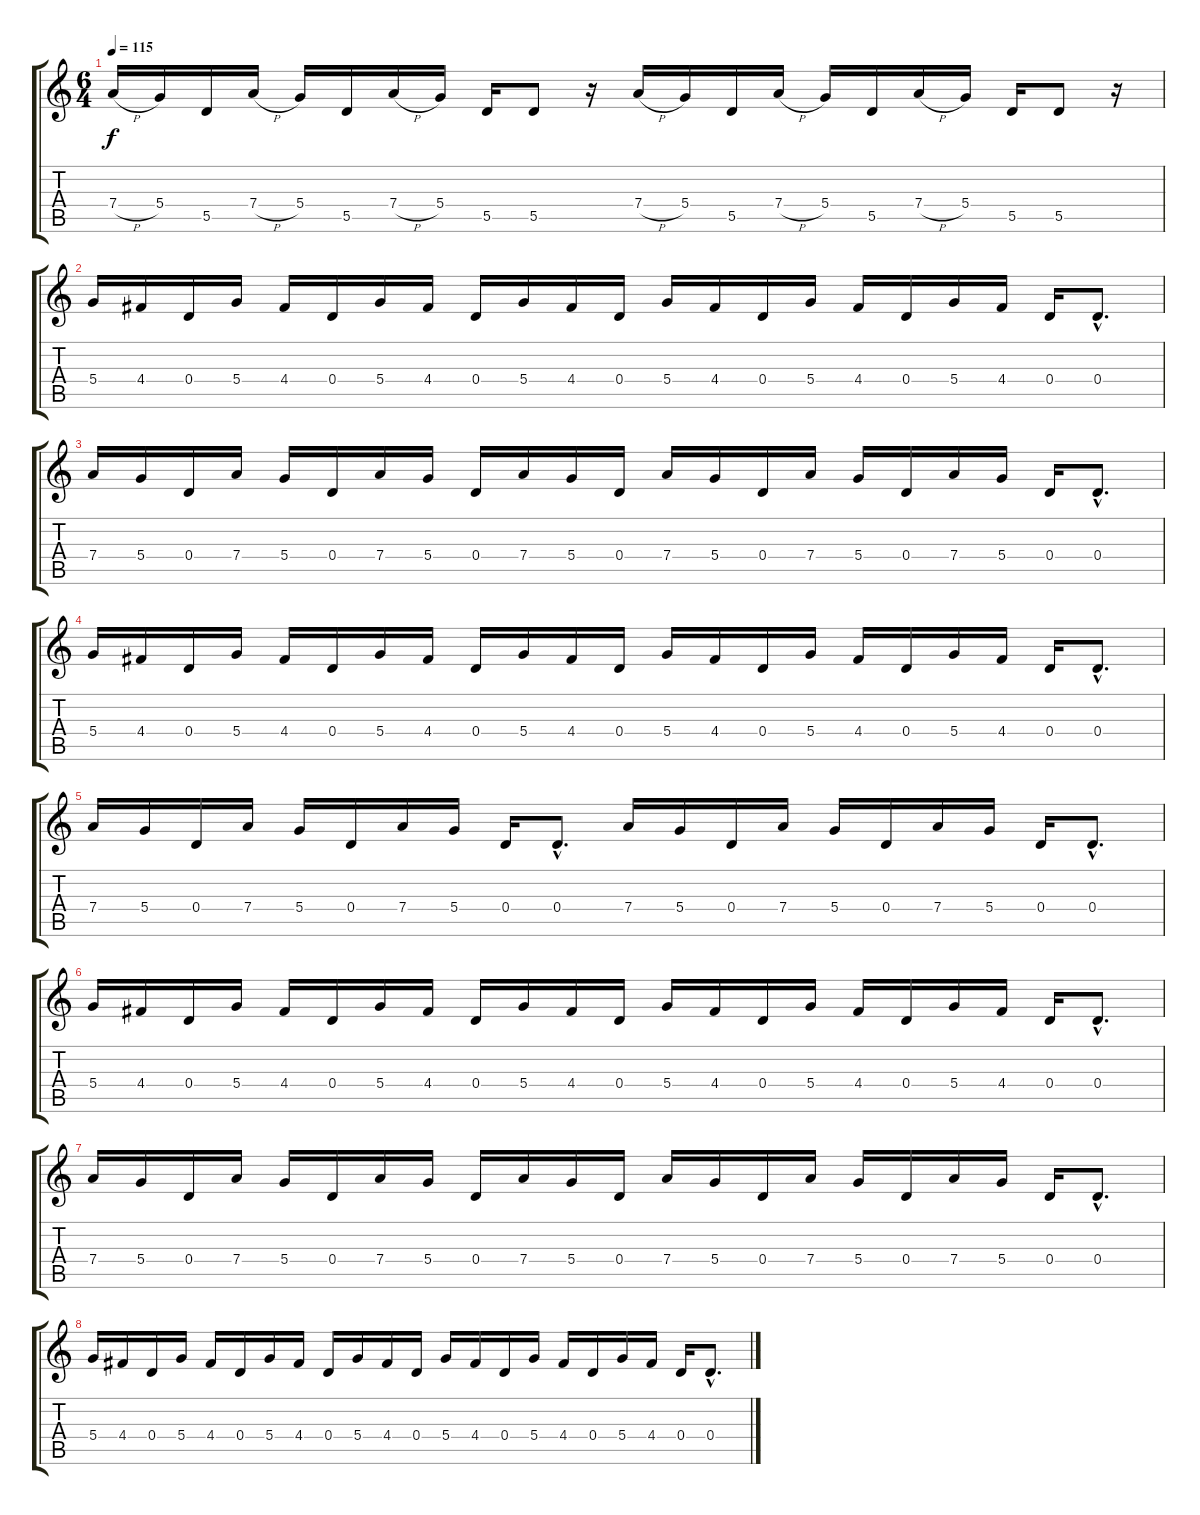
\track "" {instrument distortionguitar}
\staff {score tabs}
\tuning (E4 B3 G3 D3 A2 E2) {hide}
\ts (6 4)
\tempo 115
\clef g2
\ks c
7.4{h}.16{dy f} 5.4.16 5.5.16 7.4{h}.16 5.4.16 5.5.16 7.4{h}.16 5.4.16 5.5.16 5.5.8 r.16 7.4{h}.16 5.4.16 5.5.16 7.4{h}.16 5.4.16 5.5.16 7.4{h}.16 5.4.16 5.5.16 5.5.8 r.16 |
5.4.16 4.4.16 0.4.16 5.4.16 4.4.16 0.4.16 5.4.16 4.4.16 0.4.16 5.4.16 4.4.16 0.4.16 5.4.16 4.4.16 0.4.16 5.4.16 4.4.16 0.4.16 5.4.16 4.4.16 0.4.16 0.4{hac}.8{d} |
7.4.16 5.4.16 0.4.16 7.4.16 5.4.16 0.4.16 7.4.16 5.4.16 0.4.16 7.4.16 5.4.16 0.4.16 7.4.16 5.4.16 0.4.16 7.4.16 5.4.16 0.4.16 7.4.16 5.4.16 0.4.16 0.4{hac}.8{d} |
5.4.16 4.4.16 0.4.16 5.4.16 4.4.16 0.4.16 5.4.16 4.4.16 0.4.16 5.4.16 4.4.16 0.4.16 5.4.16 4.4.16 0.4.16 5.4.16 4.4.16 0.4.16 5.4.16 4.4.16 0.4.16 0.4{hac}.8{d} |
7.4.16 5.4.16 0.4.16 7.4.16 5.4.16 0.4.16 7.4.16 5.4.16 0.4.16 0.4{hac}.8{d} 7.4.16 5.4.16 0.4.16 7.4.16 5.4.16 0.4.16 7.4.16 5.4.16 0.4.16 0.4{hac}.8{d} |
5.4.16 4.4.16 0.4.16 5.4.16 4.4.16 0.4.16 5.4.16 4.4.16 0.4.16 5.4.16 4.4.16 0.4.16 5.4.16 4.4.16 0.4.16 5.4.16 4.4.16 0.4.16 5.4.16 4.4.16 0.4.16 0.4{hac}.8{d} |
7.4.16 5.4.16 0.4.16 7.4.16 5.4.16 0.4.16 7.4.16 5.4.16 0.4.16 7.4.16 5.4.16 0.4.16 7.4.16 5.4.16 0.4.16 7.4.16 5.4.16 0.4.16 7.4.16 5.4.16 0.4.16 0.4{hac}.8{d} |
5.4.16 4.4.16 0.4.16 5.4.16 4.4.16 0.4.16 5.4.16 4.4.16 0.4.16 5.4.16 4.4.16 0.4.16 5.4.16 4.4.16 0.4.16 5.4.16 4.4.16 0.4.16 5.4.16 4.4.16 0.4.16 0.4{hac}.8{d}
